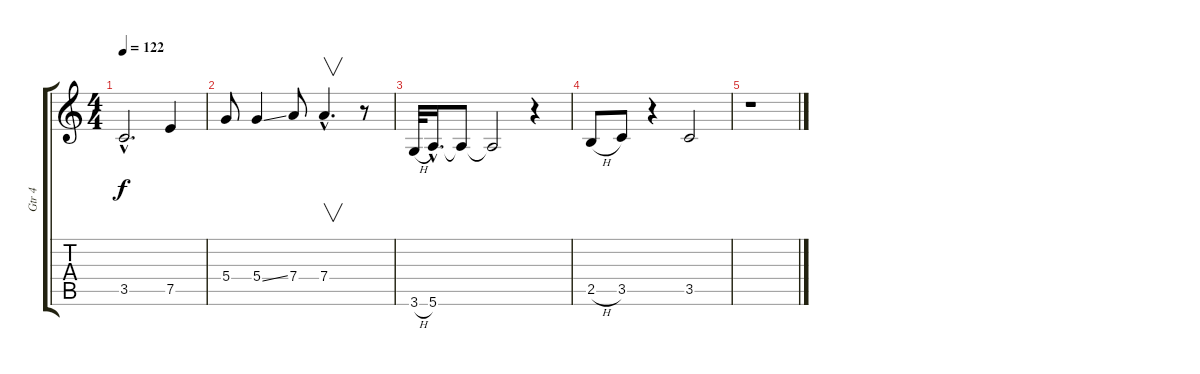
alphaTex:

\track ("Gtr 4" "Gtr 4") {instrument overdrivenguitar}
\staff {score tabs}
\tuning (E4 B3 G3 D3 A2 E2) {hide}
\ts (4 4)
\tempo 122
\clef g2
\ks c
3.5{hac}.2{d dy f} 7.5.4 |
5.4.8 5.4{ss}.4 7.4.8 7.4{hac}.4{v d} r.8 |
3.6{h}.32 5.6{hac}.16{d} 5.6{t}.8 5.6{t}.2 r.4 |
2.5{h}.8 3.5.8 r.4 3.5.2 |
r.1
